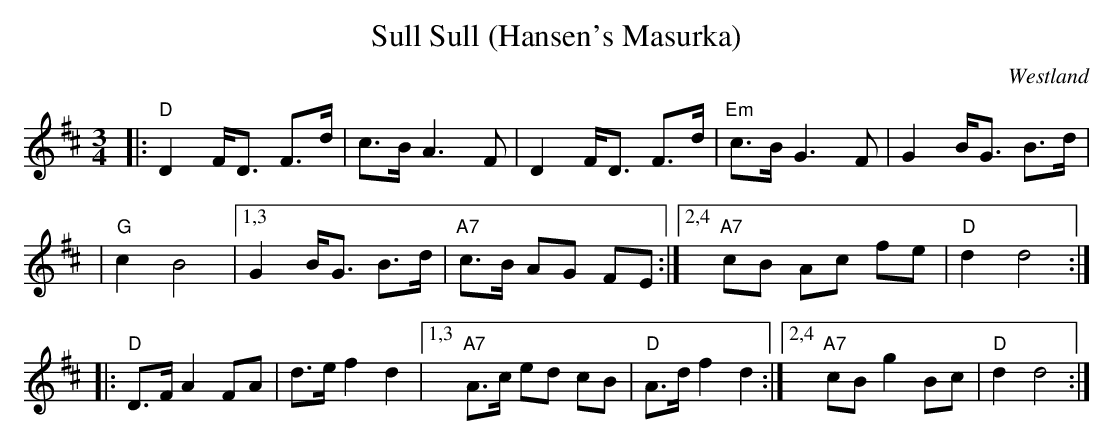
X:1
T: Sull Sull (Hansen's Masurka)
O: Westland
M: 3/4
L: 1/8
K: D
|: "D"D2 F<D F>d | c>B A3 F | D2 F<D F>d | "Em"c>B G3 F | G2 B<G B>d |
| "G"c2 B4 |1,3 G2 B<G B>d | "A7"c>B AG FE :|2,4 "A7"cB Ac fe | "D"d2 d4 :|
|: "D"D>F A2 FA | d>e f2 d2 |1,3 "A7"A>c ed cB | "D"A>d f2 d2 :|2,4 "A7"cB g2 Bc | "D"d2 d4 :|
